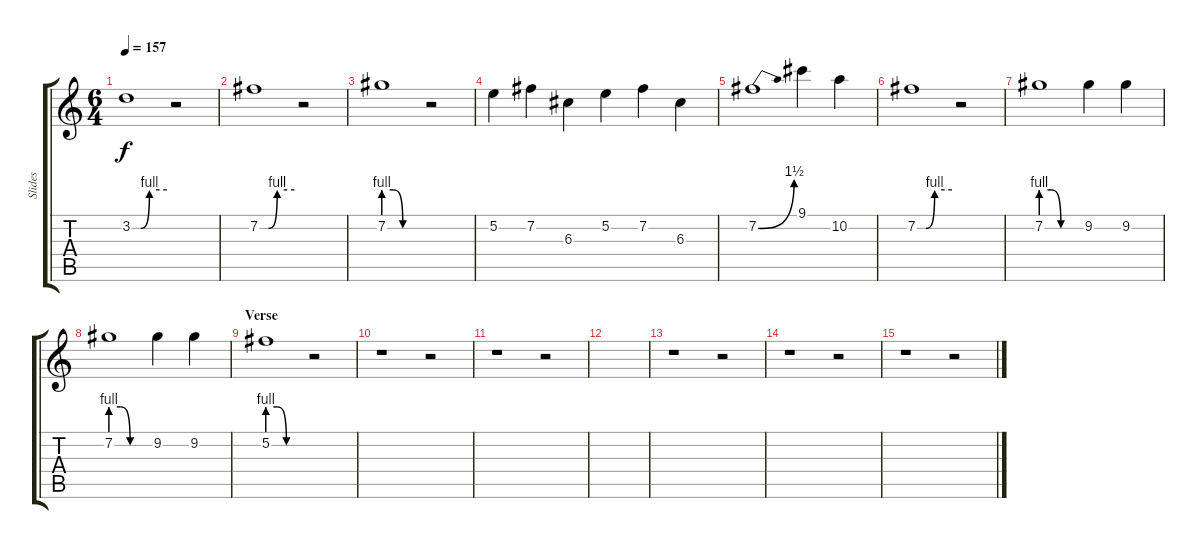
\track ("Slides" "Slides") {instrument distortionguitar}
\staff {score tabs}
\tuning (E4 B3 G3 D3 A2 E2) {hide}
\ts (6 4)
\tempo 157
\clef g2
\ks c
3.2{be (custom 0 0 15 0 30 4 60 4)}.1{dy f} r.2 |
7.2{be (custom 0 0 15 0 30 4 60 4)}.1 r.2 |
7.2{be (custom 0 4 15 4 30 0 60 0)}.1 r.2 |
5.2.4 7.2.4 6.3.4 5.2.4 7.2.4 6.3.4 |
7.2{be (bend 0 0 60 6)}.1 9.1.4 10.2.4 |
7.2{be (custom 0 0 15 0 30 4 60 4)}.1 r.2 |
7.2{be (custom 0 4 15 4 30 0 60 0)}.1 9.2.4 9.2.4 |
7.2{be (custom 0 4 15 4 30 0 60 0)}.1 9.2.4 9.2.4 |
\section ("" "Verse")
5.2{be (custom 0 4 15 4 30 0 60 0)}.1 r.2 |
r.1 r.2 |
r.1 r.2 |
|
r.1 r.2 |
r.1 r.2 |
r.1 r.2
